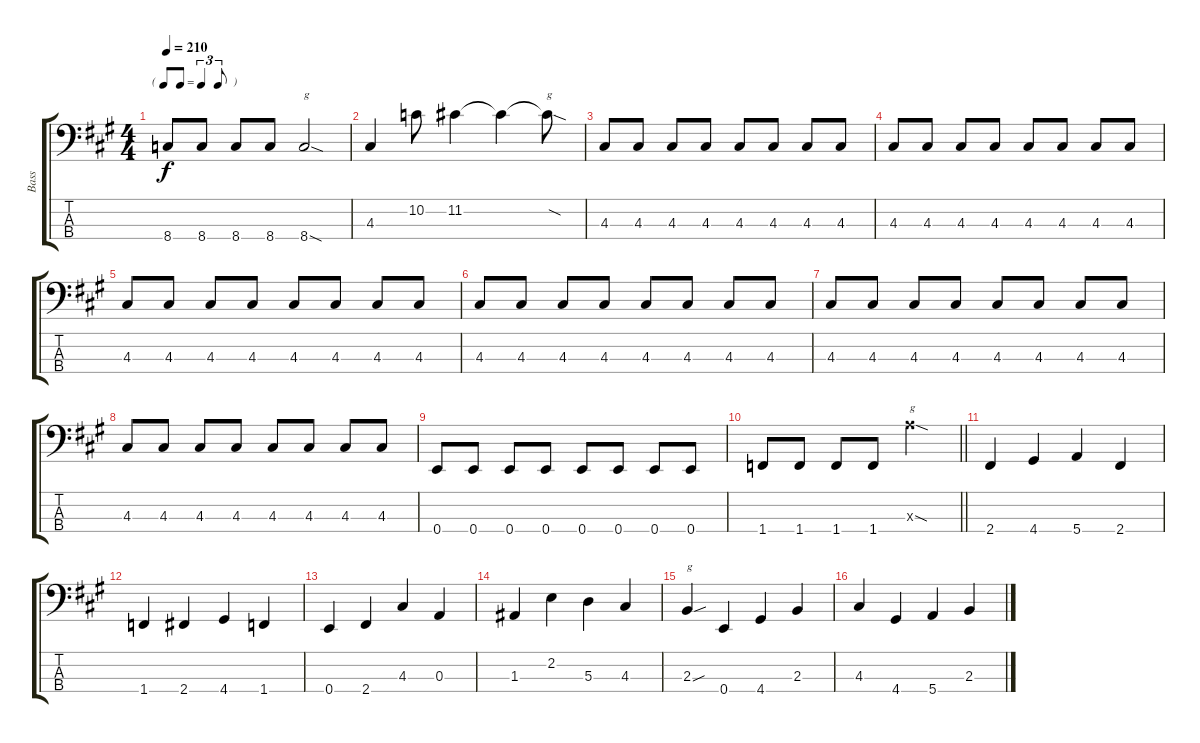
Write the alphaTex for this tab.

\track ("Bass" "Bass") {instrument electricbasspick}
\staff {score tabs}
\tuning (G2 D2 A1 E1) {hide}
\ts (4 4)
\tf triplet8th
\tempo 210
\clef f4
\ks a
8.4.8{dy f} 8.4.8 8.4.8 8.4.8 8.4{sod}.2{txt "g"} |
4.3.4 10.2.8 11.2.4 11.2{t}.4 11.2{sod t}.8{txt "g"} |
4.3.8 4.3.8 4.3.8 4.3.8 4.3.8 4.3.8 4.3.8 4.3.8 |
4.3.8 4.3.8 4.3.8 4.3.8 4.3.8 4.3.8 4.3.8 4.3.8 |
4.3.8 4.3.8 4.3.8 4.3.8 4.3.8 4.3.8 4.3.8 4.3.8 |
4.3.8 4.3.8 4.3.8 4.3.8 4.3.8 4.3.8 4.3.8 4.3.8 |
4.3.8 4.3.8 4.3.8 4.3.8 4.3.8 4.3.8 4.3.8 4.3.8 |
4.3.8 4.3.8 4.3.8 4.3.8 4.3.8 4.3.8 4.3.8 4.3.8 |
0.4.8 0.4.8 0.4.8 0.4.8 0.4.8 0.4.8 0.4.8 0.4.8 |
\barLineRight lightlight
1.4.8 1.4.8 1.4.8 1.4.8 12.3{sod x}.2{txt "g"} |
2.4.4 4.4.4 5.4.4 2.4.4 |
1.4.4 2.4.4 4.4.4 1.4.4 |
0.4.4 2.4.4 4.3.4 0.3.4 |
1.3.4 2.2.4 5.3.4 4.3.4 |
2.3{sou}.4{txt "g"} 0.4.4 4.4.4 2.3.4 |
4.3.4 4.4.4 5.4.4 2.3.4
